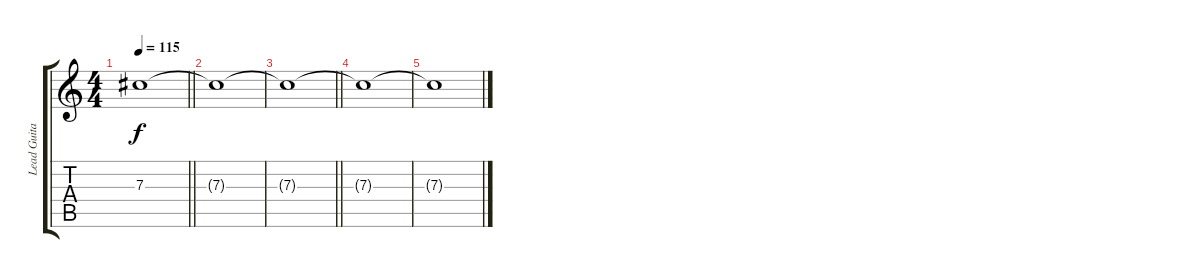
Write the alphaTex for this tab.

\track ("Lead Guitar" "Lead Guita") {instrument distortionguitar}
\staff {score tabs}
\tuning (Eb4 Bb3 Gb3 Db3 Ab2 Db2) {hide}
\ts (4 4)
\tempo 115
\clef g2
\barLineRight lightlight
\ks c
7.3{t}.1{dy f} |
7.3{t}.1 |
\barLineRight lightlight
7.3{t}.1 |
7.3{t}.1 |
7.3{t}.1
